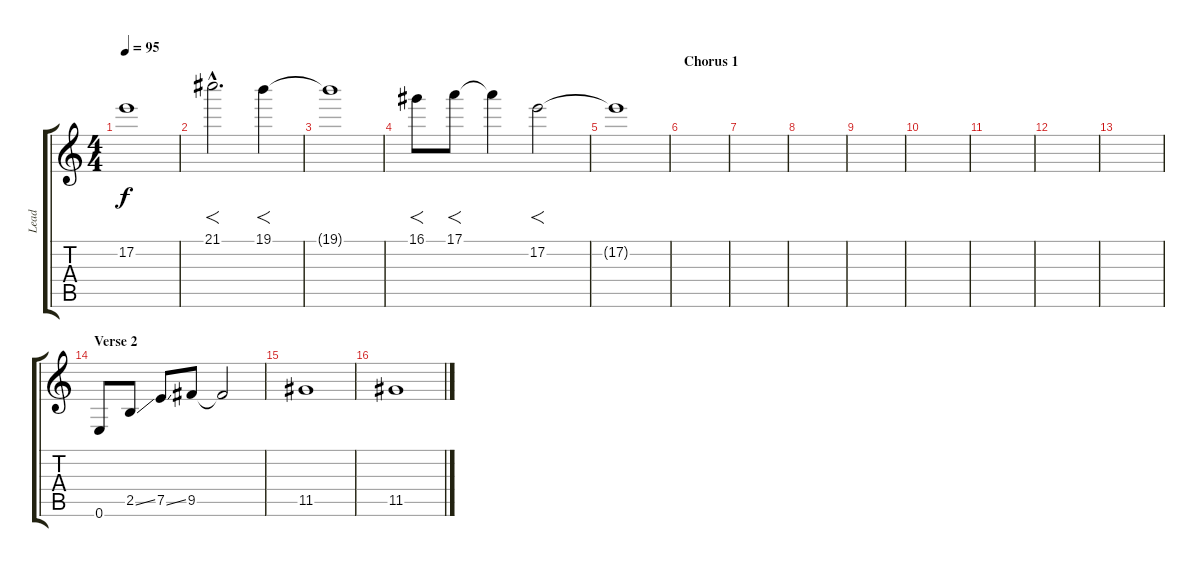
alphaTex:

\track ("Lead" "Lead") {instrument distortionguitar}
\staff {score tabs}
\tuning (E4 B3 G3 D3 A2 E2) {hide}
\ts (4 4)
\tempo 95
\clef g2
\ks c
17.2{t}.1{dy f} |
21.1{hac}.2{f d} 19.1.4{f} |
19.1{t}.1 |
16.1.8{f} 17.1.8{f} 17.1{t}.4 17.2.2{f} |
17.2{t}.1 |
\section ("" "Chorus 1")
|
|
|
|
|
|
|
|
\section ("" "Verse 2")
0.6.8 2.5{ss}.8 7.5{ss}.8 9.5.8 9.5{t}.2 |
11.5.1 |
11.5.1
